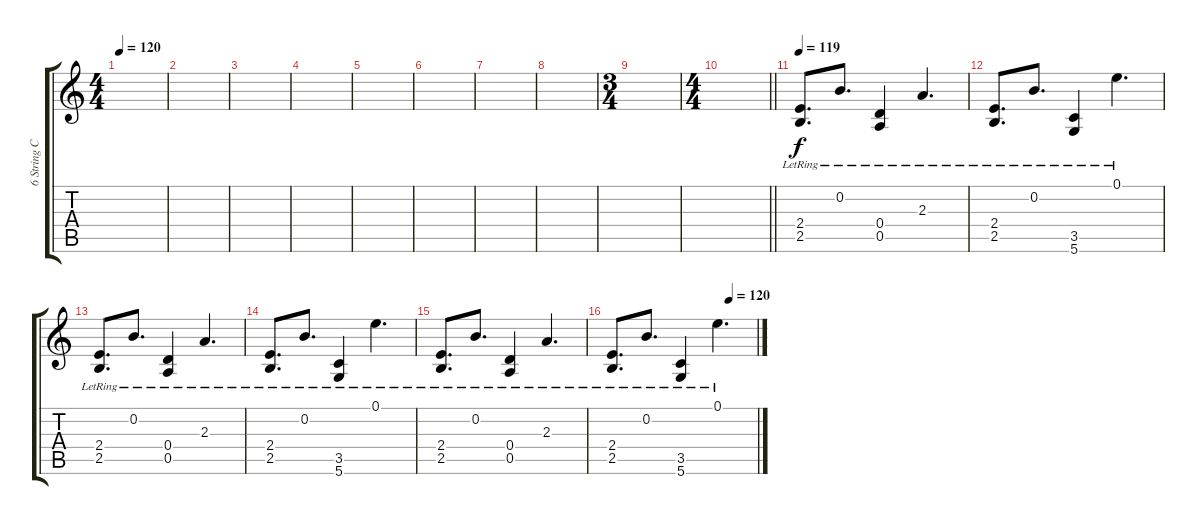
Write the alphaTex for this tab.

\track ("6 String Clean" "6 String C") {instrument electricguitarclean}
\staff {score tabs}
\tuning (E4 B3 G3 D3 A2 D2) {hide}
\ts (4 4)
\tempo 120
\clef g2
\ks c
|
|
|
|
|
|
|
|
\ts (3 4)
|
\ts (4 4)
\barLineRight lightlight
|
\section ("" "")
\tempo 119
(2.4 2.5{lr}).8{d dy f} 0.2{lr}.8{d} (0.4{lr} 0.5).4 2.3{lr}.4{d} |
(2.4{lr} 2.5).8{d} 0.2{lr}.8{d} (3.5{lr} 5.6).4 0.1{lr}.4{d} |
(2.4{lr} 2.5).8{d} 0.2{lr}.8{d} (0.4{lr} 0.5).4 2.3{lr}.4{d} |
(2.4{lr} 2.5).8{d} 0.2{lr}.8{d} (3.5{lr} 5.6{lr}).4 0.1{lr}.4{d} |
(2.4{lr} 2.5{lr}).8{d} 0.2{lr}.8{d} (0.4{lr} 0.5{lr}).4 2.3{lr}.4{d} |
\tempo (120 0.8125)
(2.4{lr} 2.5{lr}).8{d} 0.2{lr}.8{d} (3.5{lr} 5.6{lr}).4 0.1{lr}.4{d}
